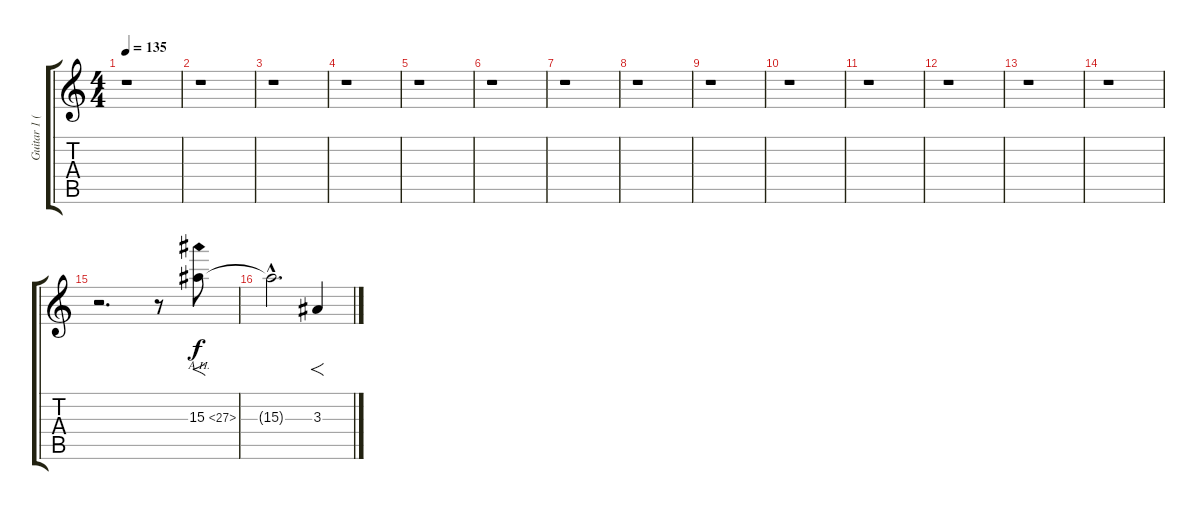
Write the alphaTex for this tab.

\track ("Guitar 1 (John 5)" "Guitar 1 (") {instrument distortionguitar}
\staff {score tabs}
\tuning (E4 B3 G3 D3 A2 E2) {hide}
\ts (4 4)
\tempo 135
\clef g2
\ks c
r.1{dy f} |
r.1 |
r.1 |
r.1 |
r.1 |
r.1 |
r.1 |
r.1 |
r.1 |
r.1 |
r.1 |
r.1 |
r.1 |
r.1 |
r.2{d} r.8 15.3{ah 12}.8{f instrument distortionguitar} |
15.3{hac t}.2{d} 3.3.4{f}
